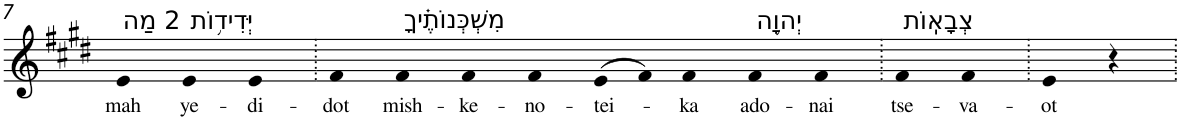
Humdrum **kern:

**kern	**text
*part1	*part1
*staff1	*staff1
*I"Piano	*
*I'Pno	*
!!LO:PB:g=z
*clefG2	*
*k[f#c#g#d#]	*
*E:	*
=7	=7
!LO:TX:a:t=2 מַה	!
!	!LO:LY:b
4e	mah
!LO:TX:a:t=יְּדִיד֥וֹת	!
!	!LO:LY:b
4e	ye-
!	!LO:LY:b
4e	-di-
=8.	=8.
!	!LO:LY:b
4f#	-dot
!LO:TX:a:t=מִשְׁכְּנוֹתֶ֗יךָ	!
!	!LO:LY:b
4f#	mish-
!	!LO:LY:b
4f#	-ke-
!	!LO:LY:b
4f#	-no-
!	!LO:LY:b
(>8e	-tei-
8f#)	.
!	!LO:LY:b
4f#	-ka
!LO:TX:a:t=יְהוָ֥ה	!
!	!LO:LY:b
4f#	ado-
!	!LO:LY:b
4f#	-nai
=9.	=9.
!LO:TX:a:t=צְבָאֽוֹת	!
!	!LO:LY:b
4f#	tse-
!	!LO:LY:b
4f#	-va-
=10.	=10.
!	!LO:LY:b
4e	-ot
4r	.
=.	=.
*-	*-
